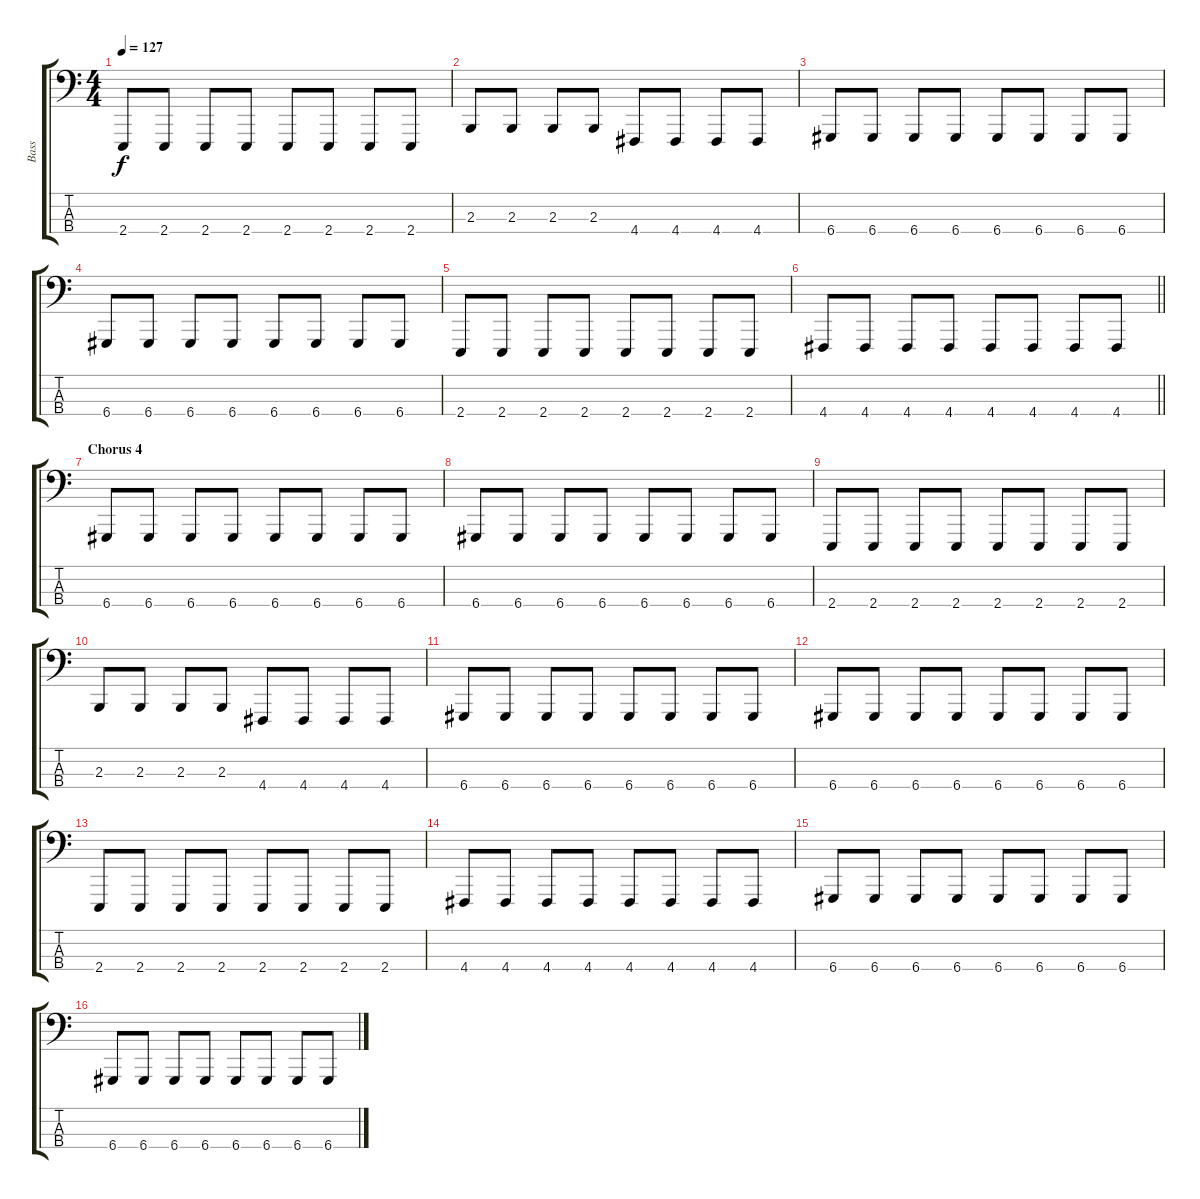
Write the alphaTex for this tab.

\track ("Bass" "Bass") {instrument lead8bassandlead}
\staff {score tabs}
\tuning (G2 D2 A1 D1) {hide}
\ts (4 4)
\tempo 127
\clef f4
\ks c
2.4.8{dy f} 2.4.8 2.4.8 2.4.8 2.4.8 2.4.8 2.4.8 2.4.8 |
2.3.8 2.3.8 2.3.8 2.3.8 4.4.8 4.4.8 4.4.8 4.4.8 |
6.4.8 6.4.8 6.4.8 6.4.8 6.4.8 6.4.8 6.4.8 6.4.8 |
6.4.8 6.4.8 6.4.8 6.4.8 6.4.8 6.4.8 6.4.8 6.4.8 |
2.4.8 2.4.8 2.4.8 2.4.8 2.4.8 2.4.8 2.4.8 2.4.8 |
\barLineRight lightlight
4.4.8 4.4.8 4.4.8 4.4.8 4.4.8 4.4.8 4.4.8 4.4.8 |
\section ("" "Chorus 4")
6.4.8 6.4.8 6.4.8 6.4.8 6.4.8 6.4.8 6.4.8 6.4.8 |
6.4.8 6.4.8 6.4.8 6.4.8 6.4.8 6.4.8 6.4.8 6.4.8 |
2.4.8 2.4.8 2.4.8 2.4.8 2.4.8 2.4.8 2.4.8 2.4.8 |
2.3.8 2.3.8 2.3.8 2.3.8 4.4.8 4.4.8 4.4.8 4.4.8 |
6.4.8 6.4.8 6.4.8 6.4.8 6.4.8 6.4.8 6.4.8 6.4.8 |
6.4.8 6.4.8 6.4.8 6.4.8 6.4.8 6.4.8 6.4.8 6.4.8 |
2.4.8 2.4.8 2.4.8 2.4.8 2.4.8 2.4.8 2.4.8 2.4.8 |
4.4.8 4.4.8 4.4.8 4.4.8 4.4.8 4.4.8 4.4.8 4.4.8 |
6.4.8 6.4.8 6.4.8 6.4.8 6.4.8 6.4.8 6.4.8 6.4.8 |
6.4.8 6.4.8 6.4.8 6.4.8 6.4.8 6.4.8 6.4.8 6.4.8
